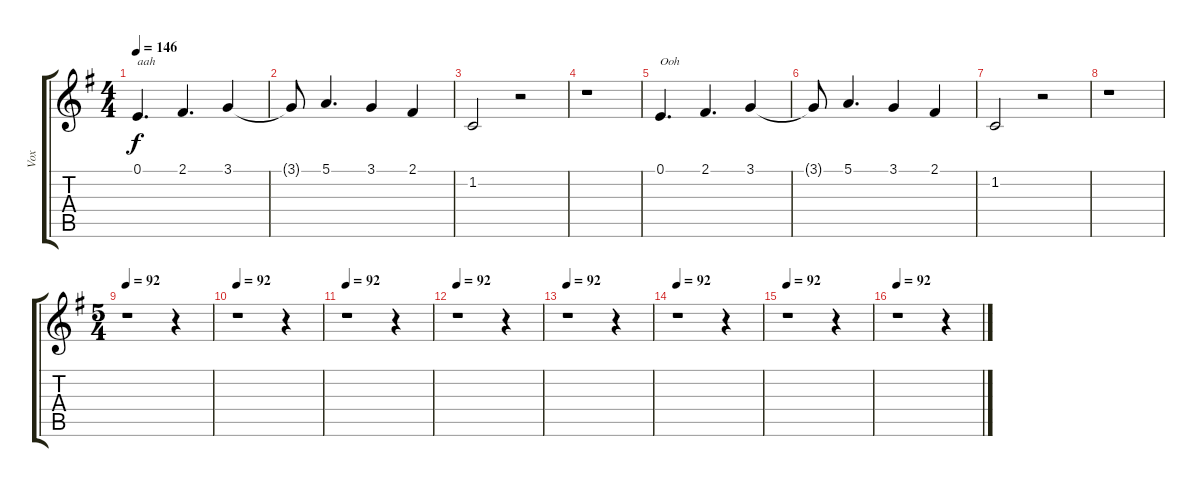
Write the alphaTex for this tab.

\track ("Vox" "Vox") {instrument violin}
\staff {score tabs}
\tuning (E4 B3 G3 D3 A2 E2) {hide}
\ts (4 4)
\tempo 146
\clef g2
\ks g
0.1.4{d txt "aah" dy f} 2.1.4{d} 3.1.4 |
3.1{t}.8 5.1.4{d} 3.1.4 2.1.4 |
1.2.2 r.2 |
r.1 |
0.1.4{d txt "Ooh"} 2.1.4{d} 3.1.4 |
3.1{t}.8 5.1.4{d} 3.1.4 2.1.4 |
1.2.2 r.2 |
r.1 |
\ts (5 4)
\tempo 92
r.1 r.4 |
\tempo 92
r.1 r.4 |
\tempo 92
r.1 r.4 |
\tempo 92
r.1 r.4 |
\tempo 92
r.1 r.4 |
\tempo 92
r.1 r.4 |
\tempo 92
r.1 r.4 |
\tempo 92
r.1 r.4
